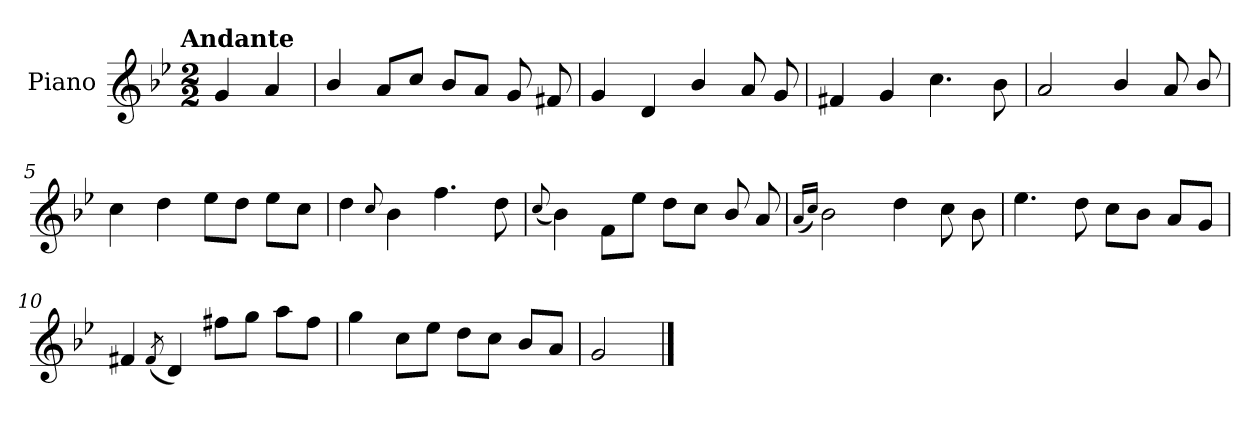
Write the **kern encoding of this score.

**kern
*part1
*staff1
*I"Piano
*I'Pno.
*clefG2
*k[b-e-]
!!LO:TX:omd:t=Andante
*M2/2
*MM92
=
4g/
4a/
=1
4b-/
8a/L
8cc/J
8b-/L
8a/J
8g/
8f#X/
=2
4g/
4d/
4b-/
8a/
8g/
=3
4f#X/
4g/
4.cc\
8b-\
!!LO:LB:g=z
=4
2a/
4b-/
8a/
8b-/
=5
4cc\
4dd\
8ee-\L
8dd\J
8ee-\L
8cc\J
=6
4dd\
8qqcc/
4b-\
4.ff\
8dd\
=7
(<8qqcc/
4b-\)
8f\L
8ee-\J
8dd\L
8cc\J
8b-/
8a/
=8
(<16qqa/LL
16qqcc/JJ)
2b-\
4dd\
8cc\
8b-\
!!LO:LB:g=z
=9
4.ee-\
8dd\
8cc\L
8b-\J
8a/L
8g/J
=10
4f#X/
(<8qf#/
4d/)
8ff#X\L
8gg\J
8aa\L
8ff#\J
=11
4gg\
8cc\L
8ee-\J
8dd\L
8cc\J
8b-/L
8a/J
=12
2g/
==
*-
